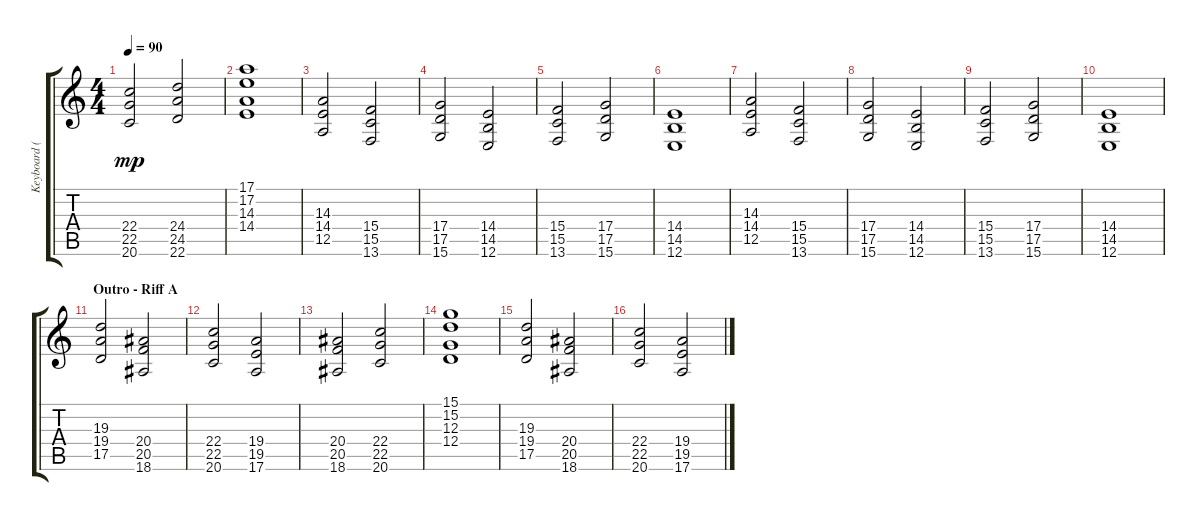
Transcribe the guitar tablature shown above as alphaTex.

\track ("Keyboard (organ)" "Keyboard (") {instrument drawbarorgan}
\staff {score tabs}
\tuning (E4 B3 G3 D3 A2 E2) {hide}
\ts (4 4)
\tempo 90
\clef g2
\ks c
(22.4 22.5 20.6).2{dy mp} (24.4 24.5 22.6).2 |
(17.1 17.2 14.3 14.4).1 |
(14.3 14.4 12.5).2 (15.4 15.5 13.6).2 |
(17.4 17.5 15.6).2 (14.4 14.5 12.6).2 |
(15.4 15.5 13.6).2 (17.4 17.5 15.6).2 |
(14.4 14.5 12.6).1 |
(14.3 14.4 12.5).2 (15.4 15.5 13.6).2 |
(17.4 17.5 15.6).2 (14.4 14.5 12.6).2 |
(15.4 15.5 13.6).2 (17.4 17.5 15.6).2 |
(14.4 14.5 12.6).1 |
\section ("" "Outro - Riff A")
(19.3 19.4 17.5).2 (20.4 20.5 18.6).2 |
(22.4 22.5 20.6).2 (19.4 19.5 17.6).2 |
(20.4 20.5 18.6).2 (22.4 22.5 20.6).2 |
(15.1 15.2 12.3 12.4).1 |
(19.3 19.4 17.5).2 (20.4 20.5 18.6).2 |
(22.4 22.5 20.6).2 (19.4 19.5 17.6).2
